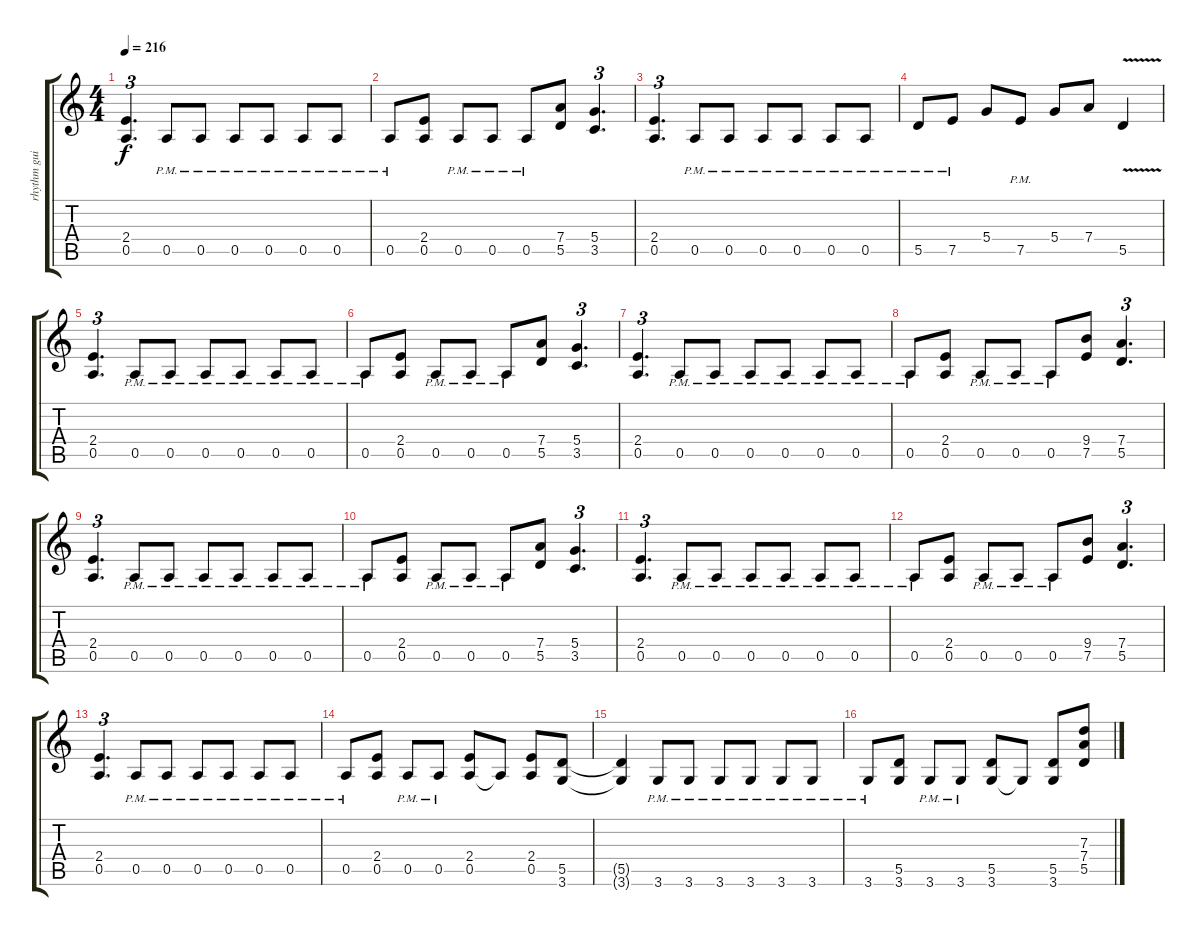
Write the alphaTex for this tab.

\track ("rhythm guitar L" "rhythm gui") {instrument distortionguitar}
\staff {score tabs}
\tuning (E4 B3 G3 D3 A2 E2) {hide}
\ts (4 4)
\tempo 216
\clef g2
\ks c
(2.4 0.5).4{d tu (3 2) dy f} 0.5{pm}.8 0.5{pm}.8 0.5{pm}.8 0.5{pm}.8 0.5{pm}.8 0.5{pm}.8 |
0.5{pm}.8 (2.4 0.5).8 0.5{pm}.8 0.5{pm}.8 0.5{pm}.8 (7.4 5.5).8 (5.4 3.5).4{d tu (3 2)} |
(2.4 0.5).4{d tu (3 2)} 0.5{pm}.8 0.5{pm}.8 0.5{pm}.8 0.5{pm}.8 0.5{pm}.8 0.5{pm}.8 |
5.5{pm}.8 7.5{pm}.8 5.4.8 7.5{pm}.8 5.4.8 7.4.8 5.5{v}.4 |
(2.4 0.5).4{d tu (3 2)} 0.5{pm}.8 0.5{pm}.8 0.5{pm}.8 0.5{pm}.8 0.5{pm}.8 0.5{pm}.8 |
0.5{pm}.8 (2.4 0.5).8 0.5{pm}.8 0.5{pm}.8 0.5{pm}.8 (7.4 5.5).8 (5.4 3.5).4{d tu (3 2)} |
(2.4 0.5).4{d tu (3 2)} 0.5{pm}.8 0.5{pm}.8 0.5{pm}.8 0.5{pm}.8 0.5{pm}.8 0.5{pm}.8 |
0.5{pm}.8 (2.4 0.5).8 0.5{pm}.8 0.5{pm}.8 0.5{pm}.8 (9.4 7.5).8 (7.4 5.5).4{d tu (3 2)} |
(2.4 0.5).4{d tu (3 2)} 0.5{pm}.8 0.5{pm}.8 0.5{pm}.8 0.5{pm}.8 0.5{pm}.8 0.5{pm}.8 |
0.5{pm}.8 (2.4 0.5).8 0.5{pm}.8 0.5{pm}.8 0.5{pm}.8 (7.4 5.5).8 (5.4 3.5).4{d tu (3 2)} |
(2.4 0.5).4{d tu (3 2)} 0.5{pm}.8 0.5{pm}.8 0.5{pm}.8 0.5{pm}.8 0.5{pm}.8 0.5{pm}.8 |
0.5{pm}.8 (2.4 0.5).8 0.5{pm}.8 0.5{pm}.8 0.5{pm}.8 (9.4 7.5).8 (7.4 5.5).4{d tu (3 2)} |
(2.4 0.5).4{d tu (3 2)} 0.5{pm}.8 0.5{pm}.8 0.5{pm}.8 0.5{pm}.8 0.5{pm}.8 0.5{pm}.8 |
0.5{pm}.8 (2.4 0.5).8 0.5{pm}.8 0.5{pm}.8 (2.4 0.5).8 0.5{t}.8 (2.4 0.5).8 (5.5 3.6).8 |
(5.5{t} 3.6{t}).4 3.6{pm}.8 3.6{pm}.8 3.6{pm}.8 3.6{pm}.8 3.6{pm}.8 3.6{pm}.8 |
3.6{pm}.8 (5.5 3.6).8 3.6{pm}.8 3.6{pm}.8 (5.5 3.6).8 3.6{t}.8 (5.5 3.6).8 (7.3 7.4 5.5).8
